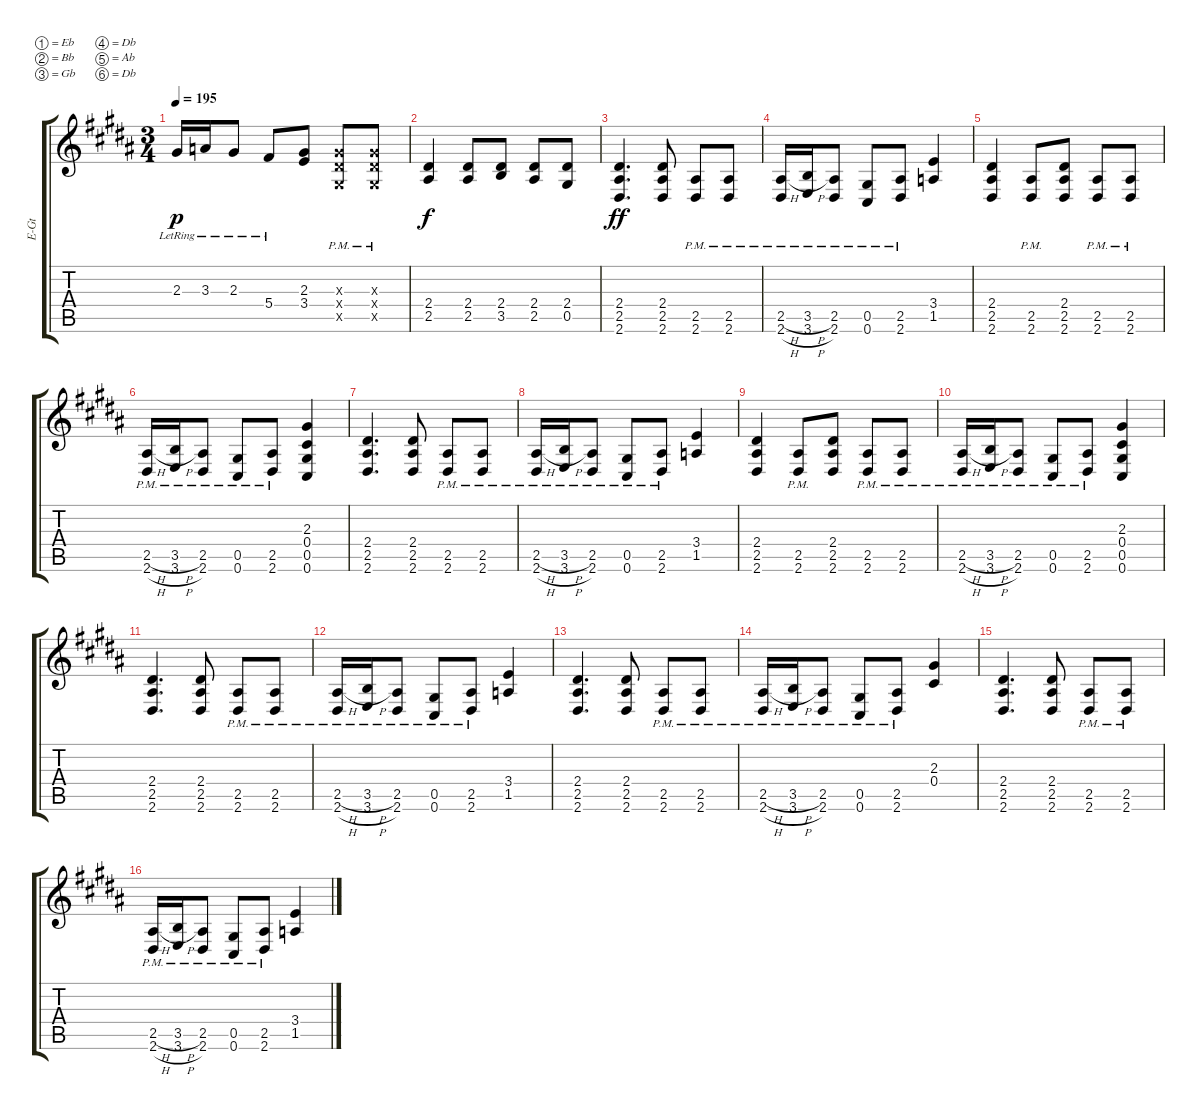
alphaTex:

\bracketExtendMode groupsimilarinstruments
\otherSystemsTrackNameOrientation horizontal
\track ("Electric Guitar" "E-Gt") {instrument overdrivenguitar}
\staff {score tabs}
\tuning (Eb4 Bb3 Gb3 Db3 Ab2 Db2)
\ts (3 4)
\tempo 195
\clef g2
\ks b
2.3{lr acc forcenatural}.16{dy p beam Up} 3.3{lr acc b}.16{beam Up} 2.3{lr acc forcenatural}.8{beam Up} 5.4{lr acc forcenatural}.8{beam Up} (2.3{acc forcenatural} 3.4{acc forcenatural}).8{beam Up} (2.4{pm x acc forcenatural} 2.3{pm x acc forcenatural} 0.5{x acc forcenatural}).8{beam Up} (2.3{pm x acc forcenatural} 2.4{pm x acc forcenatural} 0.5{x acc forcenatural}).8{beam Up} |
(2.5{acc forcenatural} 2.4{acc forcenatural}).4{dy f beam Up} (2.5{acc forcenatural} 2.4{acc forcenatural}).8{beam Up} (3.5{acc forcenatural} 2.4{acc forcenatural}).8{beam Up} (2.4{acc forcenatural} 2.5{acc forcenatural}).8{beam Up} (2.4{acc forcenatural} 0.5{acc forcenatural}).8{beam Up} |
(2.6{acc forcenatural} 2.5{acc forcenatural} 2.4{acc forcenatural}).4{d dy ff beam Up} (2.6{acc forcenatural} 2.5{acc forcenatural} 2.4{acc forcenatural}).8{beam Up} (2.6{pm acc forcenatural} 2.5{pm acc forcenatural}).8{beam Up} (2.5{pm acc forcenatural} 2.6{pm acc forcenatural}).8{beam Up} |
(2.6{h pm acc forcenatural} 2.5{h pm acc forcenatural}).16{beam Up} (3.6{h pm acc forcenatural} 3.5{h pm acc forcenatural}).16{beam Up} (2.6{pm acc forcenatural} 2.5{pm acc forcenatural}).8{beam Up} (0.5{pm acc forcenatural} 0.6{pm acc forcenatural}).8{beam Up} (2.6{pm acc forcenatural} 2.5{pm acc forcenatural}).8{beam Up} (1.5{acc b} 3.4{acc forcenatural}).4{beam Up} |
(2.6{acc forcenatural} 2.5{acc forcenatural} 2.4{acc forcenatural}).4{beam Up} (2.6{pm acc forcenatural} 2.5{pm acc forcenatural}).8{beam Up} (2.6{acc forcenatural} 2.5{acc forcenatural} 2.4{acc forcenatural}).8{beam Up} (2.6{pm acc forcenatural} 2.5{pm acc forcenatural}).8{beam Up} (2.6{pm acc forcenatural} 2.5{pm acc forcenatural}).8{beam Up} |
(2.6{h pm acc forcenatural} 2.5{h pm acc forcenatural}).16{beam Up} (3.6{h pm acc forcenatural} 3.5{h pm acc forcenatural}).16{beam Up} (2.6{pm acc forcenatural} 2.5{pm acc forcenatural}).8{beam Up} (0.5{pm acc forcenatural} 0.6{pm acc forcenatural}).8{beam Up} (2.6{pm acc forcenatural} 2.5{pm acc forcenatural}).8{beam Up} (0.4{acc forcenatural} 2.3{acc forcenatural} 0.6{acc forcenatural} 0.5{acc forcenatural}).4{beam Up} |
(2.6{acc forcenatural} 2.5{acc forcenatural} 2.4{acc forcenatural}).4{d beam Up} (2.6{acc forcenatural} 2.5{acc forcenatural} 2.4{acc forcenatural}).8{beam Up} (2.6{pm acc forcenatural} 2.5{pm acc forcenatural}).8{beam Up} (2.5{pm acc forcenatural} 2.6{pm acc forcenatural}).8{beam Up} |
(2.6{h pm acc forcenatural} 2.5{h pm acc forcenatural}).16{beam Up} (3.6{h pm acc forcenatural} 3.5{h pm acc forcenatural}).16{beam Up} (2.6{pm acc forcenatural} 2.5{pm acc forcenatural}).8{beam Up} (0.5{pm acc forcenatural} 0.6{pm acc forcenatural}).8{beam Up} (2.6{pm acc forcenatural} 2.5{pm acc forcenatural}).8{beam Up} (1.5{acc b} 3.4{acc forcenatural}).4{beam Up} |
(2.6{acc forcenatural} 2.5{acc forcenatural} 2.4{acc forcenatural}).4{beam Up} (2.6{pm acc forcenatural} 2.5{pm acc forcenatural}).8{beam Up} (2.6{acc forcenatural} 2.5{acc forcenatural} 2.4{acc forcenatural}).8{beam Up} (2.6{pm acc forcenatural} 2.5{pm acc forcenatural}).8{beam Up} (2.6{pm acc forcenatural} 2.5{pm acc forcenatural}).8{beam Up} |
(2.6{h pm acc forcenatural} 2.5{h pm acc forcenatural}).16{beam Up} (3.6{h pm acc forcenatural} 3.5{h pm acc forcenatural}).16{beam Up} (2.6{pm acc forcenatural} 2.5{pm acc forcenatural}).8{beam Up} (0.5{pm acc forcenatural} 0.6{pm acc forcenatural}).8{beam Up} (2.6{pm acc forcenatural} 2.5{pm acc forcenatural}).8{beam Up} (0.4{acc forcenatural} 2.3{acc forcenatural} 0.6{acc forcenatural} 0.5{acc forcenatural}).4{beam Up} |
(2.6{acc forcenatural} 2.5{acc forcenatural} 2.4{acc forcenatural}).4{d beam Up} (2.6{acc forcenatural} 2.5{acc forcenatural} 2.4{acc forcenatural}).8{beam Up} (2.6{pm acc forcenatural} 2.5{pm acc forcenatural}).8{beam Up} (2.5{pm acc forcenatural} 2.6{pm acc forcenatural}).8{beam Up} |
(2.6{h pm acc forcenatural} 2.5{h pm acc forcenatural}).16{beam Up} (3.6{h pm acc forcenatural} 3.5{h pm acc forcenatural}).16{beam Up} (2.6{pm acc forcenatural} 2.5{pm acc forcenatural}).8{beam Up} (0.5{pm acc forcenatural} 0.6{pm acc forcenatural}).8{beam Up} (2.6{pm acc forcenatural} 2.5{pm acc forcenatural}).8{beam Up} (1.5{acc b} 3.4{acc forcenatural}).4{beam Up} |
(2.6{acc forcenatural} 2.5{acc forcenatural} 2.4{acc forcenatural}).4{d beam Up} (2.6{acc forcenatural} 2.5{acc forcenatural} 2.4{acc forcenatural}).8{beam Up} (2.6{pm acc forcenatural} 2.5{pm acc forcenatural}).8{beam Up} (2.5{pm acc forcenatural} 2.6{pm acc forcenatural}).8{beam Up} |
(2.6{h pm acc forcenatural} 2.5{h pm acc forcenatural}).16{beam Up} (3.6{h pm acc forcenatural} 3.5{h pm acc forcenatural}).16{beam Up} (2.6{pm acc forcenatural} 2.5{pm acc forcenatural}).8{beam Up} (0.5{pm acc forcenatural} 0.6{pm acc forcenatural}).8{beam Up} (2.6{pm acc forcenatural} 2.5{pm acc forcenatural}).8{beam Up} (0.4{acc forcenatural} 2.3{acc forcenatural}).4{beam Up} |
(2.6{acc forcenatural} 2.5{acc forcenatural} 2.4{acc forcenatural}).4{d beam Up} (2.6{acc forcenatural} 2.5{acc forcenatural} 2.4{acc forcenatural}).8{beam Up} (2.6{pm acc forcenatural} 2.5{pm acc forcenatural}).8{beam Up} (2.5{pm acc forcenatural} 2.6{pm acc forcenatural}).8{beam Up} |
(2.6{h pm acc forcenatural} 2.5{h pm acc forcenatural}).16{beam Up} (3.6{h pm acc forcenatural} 3.5{h pm acc forcenatural}).16{beam Up} (2.6{pm acc forcenatural} 2.5{pm acc forcenatural}).8{beam Up} (0.5{pm acc forcenatural} 0.6{pm acc forcenatural}).8{beam Up} (2.6{pm acc forcenatural} 2.5{pm acc forcenatural}).8{beam Up} (1.5{acc b} 3.4{acc forcenatural}).4{beam Up}
